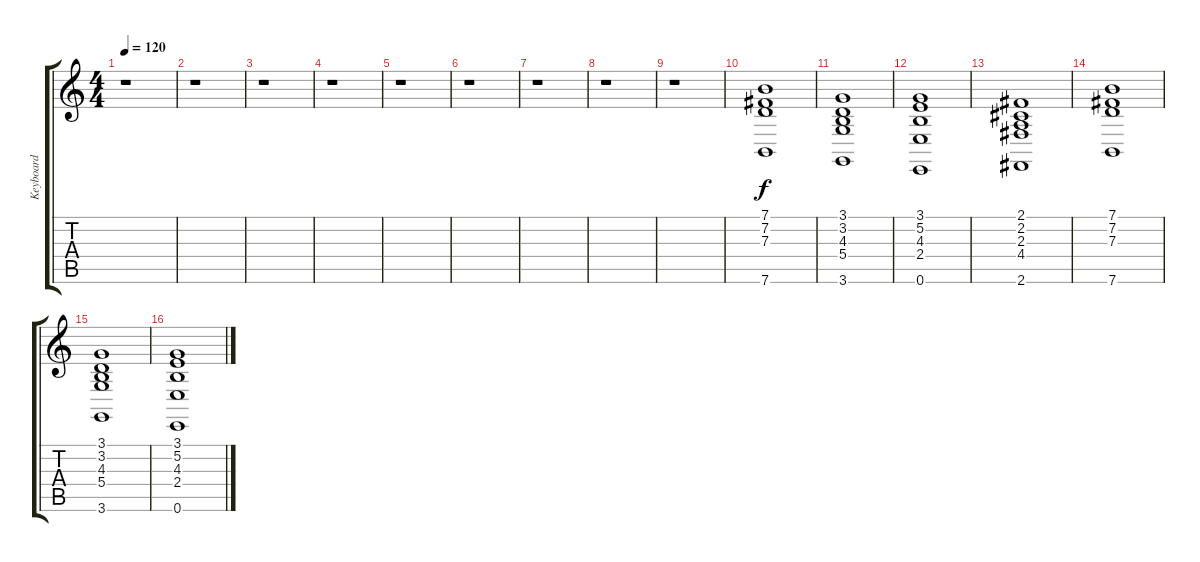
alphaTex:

\track ("Keyboard" "Keyboard") {instrument synthstrings2}
\staff {score tabs}
\tuning (E4 B3 G3 D3 A2 E2) {hide}
\ts (4 4)
\tempo 120
\clef g2
\ks c
r.1{dy f} |
r.1 |
r.1 |
r.1 |
r.1 |
r.1 |
r.1 |
r.1 |
r.1 |
(7.1 7.2 7.3 7.6).1 |
(3.1 3.2 4.3 5.4 3.6).1 |
(3.1 5.2 4.3 2.4 0.6).1 |
(2.1 2.2 2.3 4.4 2.6).1 |
(7.1 7.2 7.3 7.6).1 |
(3.1 3.2 4.3 5.4 3.6).1 |
(3.1 5.2 4.3 2.4 0.6).1
